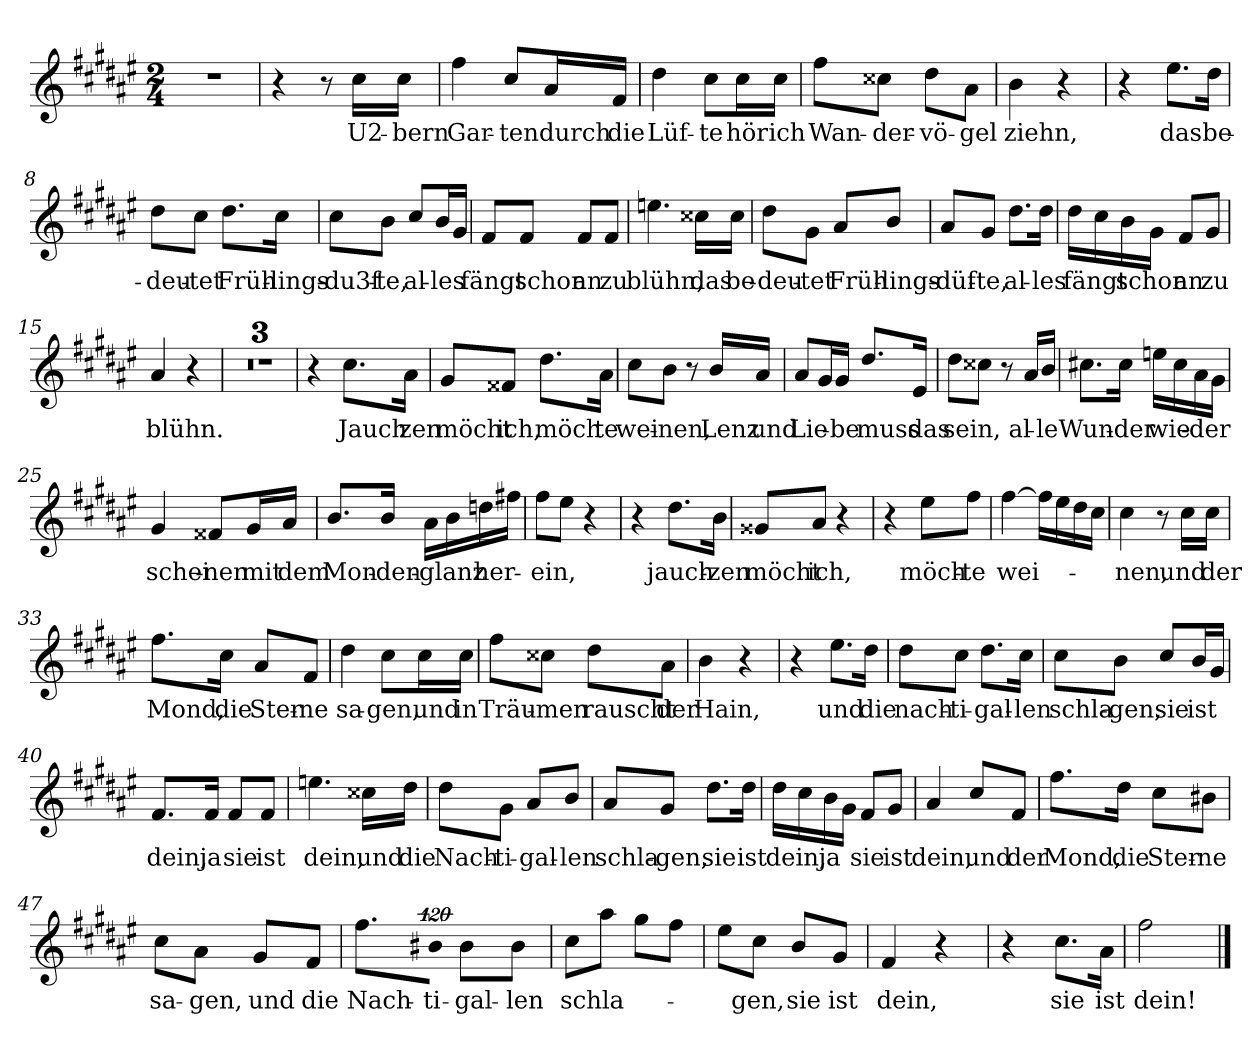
**kern	**text
*part1	*part1
*staff1	*staff1
*clefG2	*
*k[f#c#g#d#a#e#]	*
*M2/4	*
=1	=1
2r	.
=2	=2
4r	.
8r	.
!	!LO:LY:b
16cc#\LL	U2-
!	!LO:LY:b
16cc#\JJ	-bern
=3	=3
!	!LO:LY:b
4ff#\	Gar-
!	!LO:LY:b
8cc#/L	-ten
!	!LO:LY:b
16a#/L	durch
!	!LO:LY:b
16f#/JJ	die
=4	=4
!	!LO:LY:b
4dd#\	Lüf-
!	!LO:LY:b
8cc#\L	-te
!	!LO:LY:b
16cc#\L	hör
!	!LO:LY:b
16cc#\JJ	ich
=5	=5
!	!LO:LY:b
8ff#\L	Wan-
!	!LO:LY:b
8cc##X\J	-der-
!	!LO:LY:b
8dd#\L	-vö-
!	!LO:LY:b
8a#\J	-gel
=6	=6
!	!LO:LY:b
4b\	ziehn,
4r	.
=7	=7
4r	.
!	!LO:LY:b
8.ee#\L	das
!	!LO:LY:b
16dd#\Jk	be-
=8	=8
!	!LO:LY:b
8dd#\L	-deu-
!	!LO:LY:b
8cc#\J	-tet
!	!LO:LY:b
8.dd#\L	Früh-
!	!LO:LY:b
16cc#\Jk	-lings-
!!LO:LB:g=z
=9	=9
!	!LO:LY:b
8cc#\L	-du3f-
!	!LO:LY:b
8b\J	-te,
!	!LO:LY:b
8cc#/L	al-
!	!LO:LY:b
16b/L	-les
16g#/JJ	.
=10	=10
!	!LO:LY:b
8f#/L	fängt
!	!LO:LY:b
8f#/J	schon
!	!LO:LY:b
8f#/L	an
!	!LO:LY:b
8f#/J	zu
=11	=11
!	!LO:LY:b
4.een\	blühn,
!	!LO:LY:b
16cc##X\LL	das
!	!LO:LY:b
16cc##\JJ	be-
=12	=12
!	!LO:LY:b
8dd#\L	-deu-
!	!LO:LY:b
8g#\J	-tet
!	!LO:LY:b
8a#/L	Früh-
!	!LO:LY:b
8b/J	-lings-
=13	=13
!	!LO:LY:b
8a#/L	-düf-
!	!LO:LY:b
8g#/J	-te,
!	!LO:LY:b
8.dd#\L	al-
!	!LO:LY:b
16dd#\Jk	-les
=14	=14
!	!LO:LY:b
16dd#\LL	fängt
16cc#\	.
!	!LO:LY:b
16b\	schon
16g#\JJ	.
!	!LO:LY:b
8f#/L	an
!	!LO:LY:b
8g#/J	zu
=15	=15
!	!LO:LY:b
4a#/	blühn.
4r	.
!!LO:LB:g=z
=16	=16
2r	.
=17	=17
2r	.
=18	=18
2r	.
=19	=19
4r	.
!	!LO:LY:b
8.cc#\L	Jauch-
!	!LO:LY:b
16a#\Jk	-zen
=20	=20
!	!LO:LY:b
8g#/L	möcht
!	!LO:LY:b
8f##X/J	ich,
!	!LO:LY:b
8.dd#\L	möch-
!	!LO:LY:b
16a#\Jk	-te
=21	=21
!	!LO:LY:b
8cc#\L	wei-
!	!LO:LY:b
8b\J	-nen,
8r	.
!	!LO:LY:b
16b/LL	Lenz
!	!LO:LY:b
16a#/JJ	und
=22	=22
!	!LO:LY:b
8a#/L	Lie-
16g#/L	.
!	!LO:LY:b
16g#/JJ	-be
!	!LO:LY:b
8.dd#/L	muss
!	!LO:LY:b
16e#/Jk	das
=23	=23
!	!LO:LY:b
8dd#\L	sein,
8cc##X\J	.
8r	.
!	!LO:LY:b
16a#/LL	al-
!	!LO:LY:b
16b/JJ	-le
!!LO:LB:g=z
=24	=24
!	!LO:LY:b
8.cc#X\L	Wun-
!	!LO:LY:b
16cc#\Jk	-der
!	!LO:LY:b
16een\LL	wie-
16cc#\	.
!	!LO:LY:b
16a#\	-der
16g#\JJ	.
=25	=25
!	!LO:LY:b
4g#/	schei-
!	!LO:LY:b
8f##X/L	-nen
!	!LO:LY:b
16g#/L	mit
!	!LO:LY:b
16a#/JJ	dem
=26	=26
!	!LO:LY:b
8.b/L	Mon-
!	!LO:LY:b
16b/Jk	-den-
!	!LO:LY:b
16a#\LL	-glanz
16b\	.
!	!LO:LY:b
16ddn\	her-
16ff#X\JJ	.
=27	=27
!	!LO:LY:b
8ff#\L	ein,
8ee#\J	.
4r	.
=28	=28
4r	.
!	!LO:LY:b
8.dd#\L	jauch-
!	!LO:LY:b
16b\Jk	-zen
=29	=29
!	!LO:LY:b
8g##X/L	möcht
!	!LO:LY:b
8a#/J	ich,
4r	.
=30	=30
4r	.
!	!LO:LY:b
8ee#\L	möch-
!	!LO:LY:b
8ff#\J	-te
!!LO:LB:g=z
=31	=31
!	!LO:LY:b
[4ff#\	wei-
16ff#\LL]	.
16ee#\	.
16dd#\	.
16cc#\JJ	.
=32	=32
!	!LO:LY:b
4cc#\	-nen,
8r	.
!	!LO:LY:b
16cc#\LL	und
!	!LO:LY:b
16cc#\JJ	der
=33	=33
!	!LO:LY:b
8.ff#\L	Mond,
!	!LO:LY:b
16cc#\Jk	die
!	!LO:LY:b
8a#/L	Ster-
!	!LO:LY:b
8f#/J	-ne
=34	=34
!	!LO:LY:b
4dd#\	sa-
!	!LO:LY:b
8cc#\L	-gen,
!	!LO:LY:b
16cc#\L	und
!	!LO:LY:b
16cc#\JJ	in
=35	=35
!	!LO:LY:b
8ff#\L	Träu-
!	!LO:LY:b
8cc##X\J	-men
!	!LO:LY:b
8dd#\L	rauscht
!	!LO:LY:b
8a#\J	der
=36	=36
!	!LO:LY:b
4b\	Hain,
4r	.
=37	=37
4r	.
!	!LO:LY:b
8.ee#\L	und
!	!LO:LY:b
16dd#\Jk	die
!!LO:LB:g=z
=38	=38
!	!LO:LY:b
8dd#\L	nach-
!	!LO:LY:b
8cc#\J	-ti-
!	!LO:LY:b
8.dd#\L	-gal-
!	!LO:LY:b
16cc#\Jk	-len
=39	=39
!	!LO:LY:b
8cc#\L	schla-
!	!LO:LY:b
8b\J	-gen,
!	!LO:LY:b
8cc#/L	sie
!	!LO:LY:b
16b/L	ist
16g#/JJ	.
=40	=40
!	!LO:LY:b
8.f#/L	dein,
!	!LO:LY:b
16f#/Jk	ja
!	!LO:LY:b
8f#/L	sie
!	!LO:LY:b
8f#/J	ist
=41	=41
!	!LO:LY:b
4.een\	dein,
!	!LO:LY:b
16cc##X\LL	und
!	!LO:LY:b
16dd#\JJ	die
=42	=42
!	!LO:LY:b
8dd#\L	Nach-
!	!LO:LY:b
8g#\J	-ti-
!	!LO:LY:b
8a#/L	-gal-
!	!LO:LY:b
8b/J	-len
=43	=43
!	!LO:LY:b
8a#/L	schla-
!	!LO:LY:b
8g#/J	-gen,
!	!LO:LY:b
8.dd#\L	sie
!	!LO:LY:b
16dd#\Jk	ist
!!LO:LB:g=z
=44	=44
!	!LO:LY:b
16dd#\LL	dein,
16cc#\	.
!	!LO:LY:b
16b\	ja
16g#\JJ	.
!	!LO:LY:b
8f#/L	sie
!	!LO:LY:b
8g#/J	ist
=45	=45
!	!LO:LY:b
4a#/	dein,
!	!LO:LY:b
8cc#/L	und
!	!LO:LY:b
8f#/J	der
=46	=46
!	!LO:LY:b
8.ff#\L	Mond,
!	!LO:LY:b
16dd#\Jk	die
!	!LO:LY:b
8cc#\L	Ster-
!	!LO:LY:b
8b#X\J	-ne
=47	=47
!	!LO:LY:b
8cc#\L	sa-
!	!LO:LY:b
8a#\J	-gen,
!	!LO:LY:b
8g#/L	und
!	!LO:LY:b
8f#/J	die
=48	=48
!	!LO:LY:b
8.ff#\L	Nach-
!LO:N:vis=16	!LO:LY:b
1920%107b#X\Jk	-ti-
!	!LO:LY:b
8b#\L	-gal-
!	!LO:LY:b
8b#\J	-len
!LO:N:vis=256...	!
1920%13ryy	.
=49	=49
!	!LO:LY:b
8cc#\L	schla-
8aa#\J	.
8gg#\L	.
8ff#\J	.
=50	=50
8ee#\L	.
!	!LO:LY:b
8cc#\J	-gen,
!	!LO:LY:b
8b/L	sie
!	!LO:LY:b
8g#/J	ist
!!LO:LB:g=z
=51	=51
!	!LO:LY:b
4f#/	dein,
4r	.
=52	=52
4r	.
!	!LO:LY:b
8.cc#\L	sie
!	!LO:LY:b
16a#\Jk	ist
=53	=53
!	!LO:LY:b
2ff#\	dein!
==	==
*-	*-
